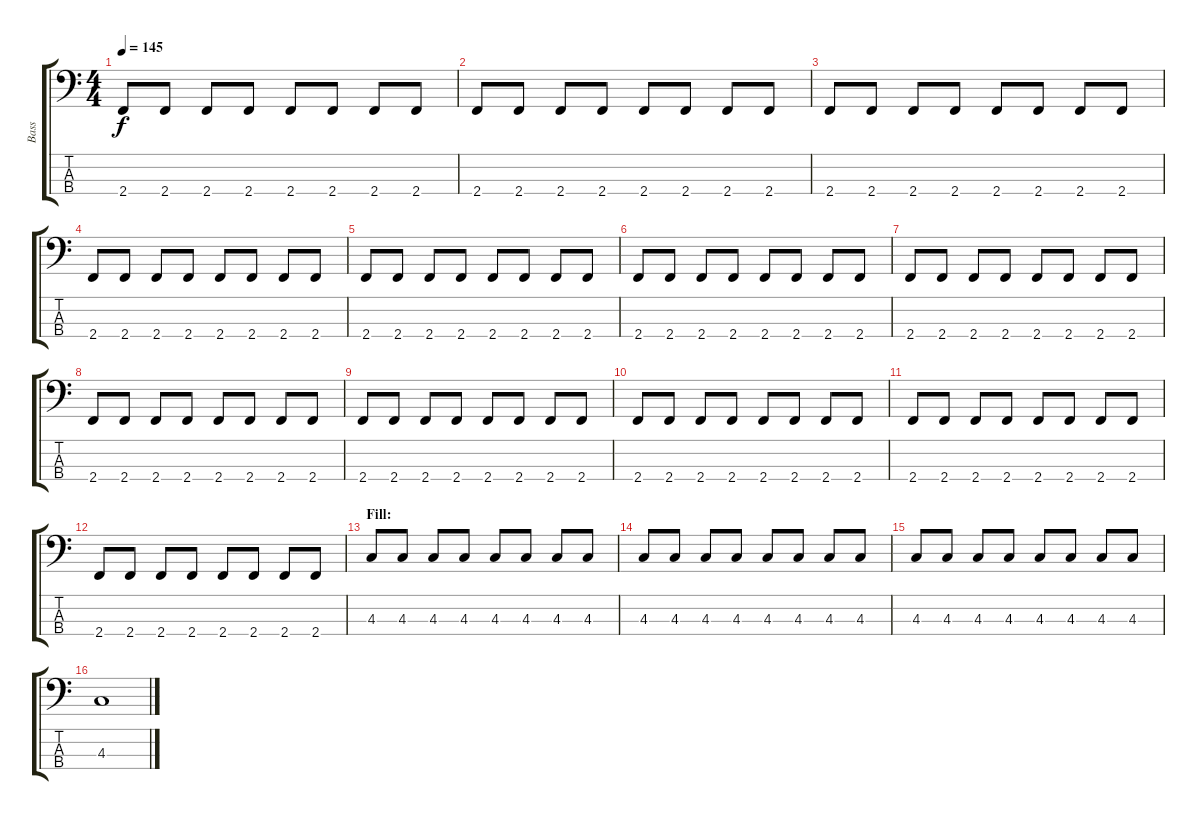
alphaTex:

\track ("Bass" "Bass") {instrument electricbassfinger}
\staff {score tabs}
\tuning (Gb2 Db2 Ab1 Eb1) {hide}
\ts (4 4)
\tempo 145
\clef f4
\ks c
2.4.8{dy f} 2.4.8 2.4.8 2.4.8 2.4.8 2.4.8 2.4.8 2.4.8 |
2.4.8 2.4.8 2.4.8 2.4.8 2.4.8 2.4.8 2.4.8 2.4.8 |
2.4.8 2.4.8 2.4.8 2.4.8 2.4.8 2.4.8 2.4.8 2.4.8 |
2.4.8 2.4.8 2.4.8 2.4.8 2.4.8 2.4.8 2.4.8 2.4.8 |
2.4.8 2.4.8 2.4.8 2.4.8 2.4.8 2.4.8 2.4.8 2.4.8 |
2.4.8 2.4.8 2.4.8 2.4.8 2.4.8 2.4.8 2.4.8 2.4.8 |
2.4.8 2.4.8 2.4.8 2.4.8 2.4.8 2.4.8 2.4.8 2.4.8 |
2.4.8 2.4.8 2.4.8 2.4.8 2.4.8 2.4.8 2.4.8 2.4.8 |
2.4.8 2.4.8 2.4.8 2.4.8 2.4.8 2.4.8 2.4.8 2.4.8 |
2.4.8 2.4.8 2.4.8 2.4.8 2.4.8 2.4.8 2.4.8 2.4.8 |
2.4.8 2.4.8 2.4.8 2.4.8 2.4.8 2.4.8 2.4.8 2.4.8 |
2.4.8 2.4.8 2.4.8 2.4.8 2.4.8 2.4.8 2.4.8 2.4.8 |
\section ("" "Fill:")
4.3.8 4.3.8 4.3.8 4.3.8 4.3.8 4.3.8 4.3.8 4.3.8 |
4.3.8 4.3.8 4.3.8 4.3.8 4.3.8 4.3.8 4.3.8 4.3.8 |
4.3.8 4.3.8 4.3.8 4.3.8 4.3.8 4.3.8 4.3.8 4.3.8 |
4.3.1
